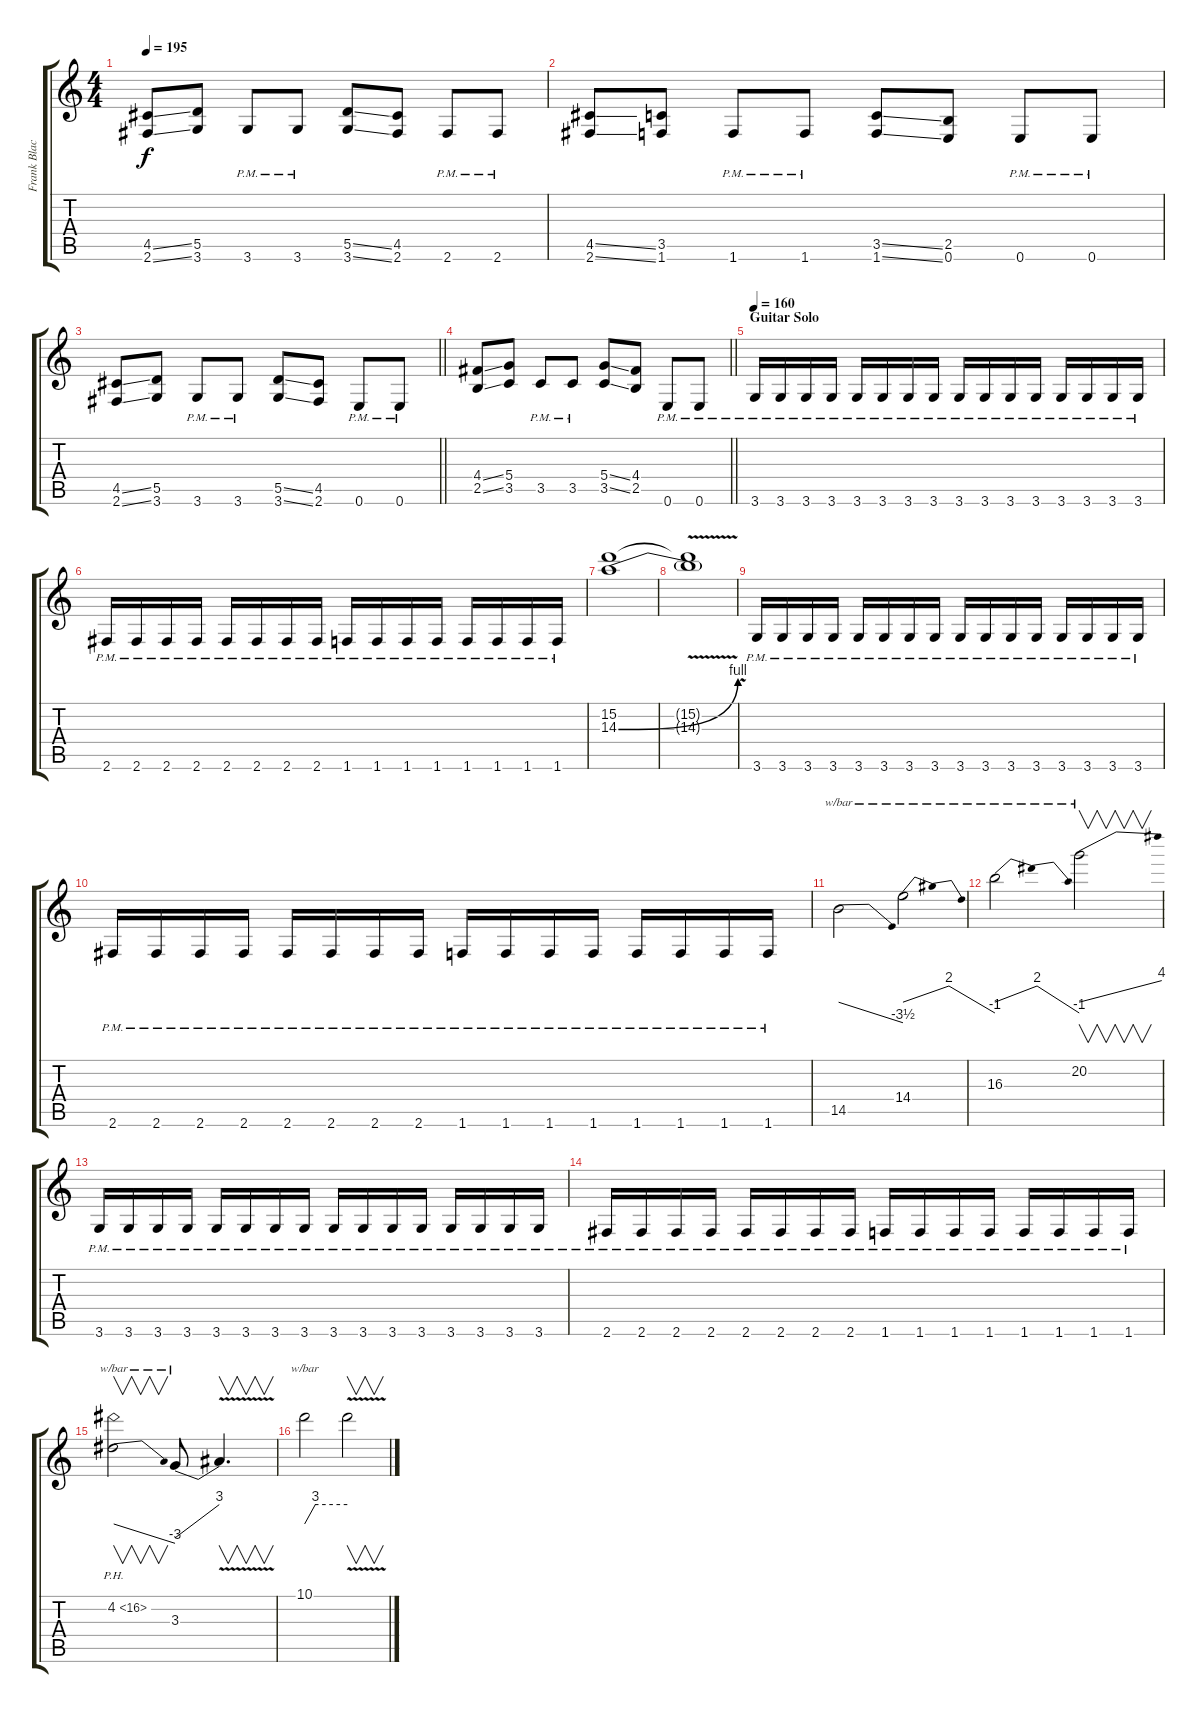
\track ("Frank Blackfire" "Frank Blac") {instrument distortionguitar}
\staff {score tabs}
\tuning (E4 B3 G3 D3 A2 E2) {hide}
\ts (4 4)
\tempo 195
\clef g2
\ks c
(4.5{ss} 2.6{ss}).8{dy f} (5.5 3.6).8 3.6{pm}.8 3.6{pm}.8 (5.5{ss} 3.6{ss}).8 (4.5 2.6).8 2.6{pm}.8 2.6{pm}.8 |
(4.5{ss} 2.6{ss}).8 (3.5 1.6).8 1.6{pm}.8 1.6{pm}.8 (3.5{ss} 1.6{ss}).8 (2.5 0.6).8 0.6{pm}.8 0.6{pm}.8 |
\barLineRight lightlight
(4.5{ss} 2.6{ss}).8 (5.5 3.6).8 3.6{pm}.8 3.6{pm}.8 (5.5{ss} 3.6{ss}).8 (4.5 2.6).8 0.6{pm}.8 0.6{pm}.8 |
\barLineRight lightlight
(4.4{ss} 2.5{ss}).8 (5.4 3.5).8 3.5{pm}.8 3.5{pm}.8 (5.4{ss} 3.5{ss}).8 (4.4 2.5).8 0.6{pm}.8 0.6{pm}.8 |
\section ("" "Guitar Solo")
\tempo 160
3.6{pm}.16 3.6{pm}.16 3.6{pm}.16 3.6{pm}.16 3.6{pm}.16 3.6{pm}.16 3.6{pm}.16 3.6{pm}.16 3.6{pm}.16 3.6{pm}.16 3.6{pm}.16 3.6{pm}.16 3.6{pm}.16 3.6{pm}.16 3.6{pm}.16 3.6{pm}.16 |
2.6{pm}.16 2.6{pm}.16 2.6{pm}.16 2.6{pm}.16 2.6{pm}.16 2.6{pm}.16 2.6{pm}.16 2.6{pm}.16 1.6{pm}.16 1.6{pm}.16 1.6{pm}.16 1.6{pm}.16 1.6{pm}.16 1.6{pm}.16 1.6{pm}.16 1.6{pm}.16 |
(15.2 14.3{be (bend 0 0 60 4)}).1 |
(15.2{v t} 14.3{v t}).1 |
3.6{pm}.16 3.6{pm}.16 3.6{pm}.16 3.6{pm}.16 3.6{pm}.16 3.6{pm}.16 3.6{pm}.16 3.6{pm}.16 3.6{pm}.16 3.6{pm}.16 3.6{pm}.16 3.6{pm}.16 3.6{pm}.16 3.6{pm}.16 3.6{pm}.16 3.6{pm}.16 |
2.6{pm}.16 2.6{pm}.16 2.6{pm}.16 2.6{pm}.16 2.6{pm}.16 2.6{pm}.16 2.6{pm}.16 2.6{pm}.16 1.6{pm}.16 1.6{pm}.16 1.6{pm}.16 1.6{pm}.16 1.6{pm}.16 1.6{pm}.16 1.6{pm}.16 1.6{pm}.16 |
14.5.2{tbe (dive default 0 0 60 -14)} 14.4.2{tbe (dip default 0 0 30 8 60 -4)} |
16.3.2{tbe (dip default 0 0 30 8 60 -4)} 20.2.2{v tbe (dive default 0 0 60 16)} |
3.6{pm}.16 3.6{pm}.16 3.6{pm}.16 3.6{pm}.16 3.6{pm}.16 3.6{pm}.16 3.6{pm}.16 3.6{pm}.16 3.6{pm}.16 3.6{pm}.16 3.6{pm}.16 3.6{pm}.16 3.6{pm}.16 3.6{pm}.16 3.6{pm}.16 3.6{pm}.16 |
2.6{pm}.16 2.6{pm}.16 2.6{pm}.16 2.6{pm}.16 2.6{pm}.16 2.6{pm}.16 2.6{pm}.16 2.6{pm}.16 1.6{pm}.16 1.6{pm}.16 1.6{pm}.16 1.6{pm}.16 1.6{pm}.16 1.6{pm}.16 1.6{pm}.16 1.6{pm}.16 |
4.2{ph 12}.2{v tbe (dive default 0 0 60 -12)} 3.3.8{tbe (dive default 0 -6 60 12)} 3.3{v t}.4{v d} |
10.1.2{tbe (custom default 0 0 15 12 60 12)} 10.1{v t}.2{v}
